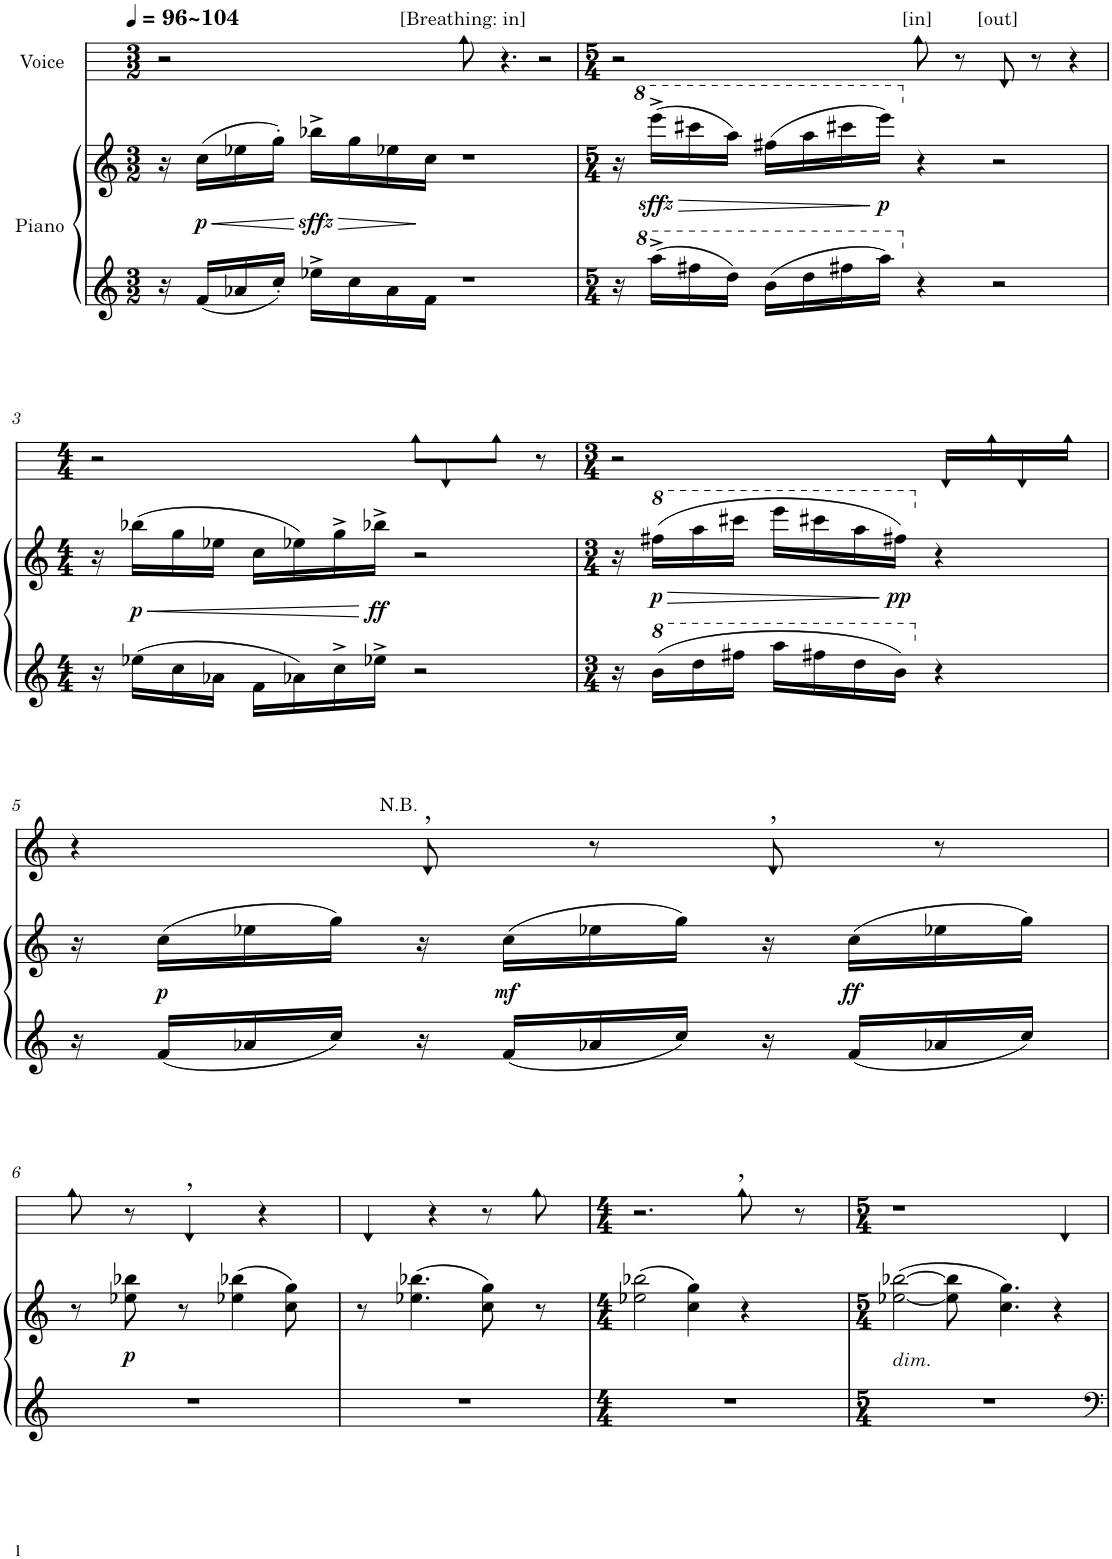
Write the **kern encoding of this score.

**kern	**kern	**dynam	**kern
*part2	*part2	*part2	*part1
*staff3	*staff2	*staff2/3	*staff1
*I"Piano	*	*	*I"Voice
*I'Pno	*	*	*
*clefG2	*clefG2	*	*clefG2
*k[]	*k[]	*	*k[]
*M3/2	*M3/2	*	*M3/2
*MM96	*MM96	*	*MM96
=1	=1	=1	=1
!	!	!	!LO:TX:a:B:t=~104
16r	16r	.	2r
!	!	!LO:HP:b	!
!	!	!LO:DY:n=1:b	!
16f/LL	(16cc\LL	< p	.
16a-X/	16ee-X\	.	.
16cc'/JJ	16gg'\JJ)	.	.
!	!	!LO:HP:n=1:b	!
!	!	!LO:DY:n=2:b	!
16ee-X^\LL	16bb-X^\LL	[ > sffz	.
16cc\	16gg\	.	.
16a-\	16ee-X\	.	.
16f\JJ	16cc\JJ	]	.
!	!	!	!LO:TX:a:t=[Breathing&colon; in]
1r	1r	.	8gg\
.	.	.	4.r
.	.	.	2r
=2	=2	=2	=2
*M5/4	*M5/4	*	*M5/4
16r	16r	.	2r
*8va	*	*	*
!	!	!LO:HP:b	!
!	!	!LO:DY:n=1:b	!
16aaa^\LL	(16eeee^\LL	> sffz	.
*	*8va	*	*
16fff#X\	16cccc#X\	.	.
16ddd\JJ	16aaa\JJ)	.	.
16bb\LL	(16fff#X\LL	.	.
16ddd\	16aaa\	.	.
16fff#X\	16cccc#X\	.	.
!	!	!LO:DY:n=2:b	!
16aaa\JJ	16eeee\JJ)	] p	.
*X8va	*	*	*
*	*X8va	*	*
!	!	!	!LO:TX:a:t=[in]
4r	4r	.	8gg\
.	.	.	8r
!	!	!	!LO:TX:a:t=[out]
2r	2r	.	8d/
.	.	.	8r
.	.	.	4r
!!LO:LB:g=z
=3	=3	=3	=3
*M4/4	*M4/4	*	*M4/4
16r	16r	.	2r
!	!	!LO:HP:b	!
!	!	!LO:DY:n=1:b	!
16ee-X\LL	(16bb-X\LL	< p	.
16cc\	16gg\	.	.
16a-X\JJ	16ee-X\JJ	.	.
16f\LL	16cc\LL	.	.
16a-X\	16ee-X\)	.	.
16cc^\	16gg^\	.	.
!	!	!LO:DY:n=2:b	!
16ee-X^\JJ	16bb-X^\JJ	[ ff	.
2r	2r	.	8gg\L
.	.	.	8d/
.	.	.	8gg\J
.	.	.	8r
=4	=4	=4	=4
*M3/4	*M3/4	*	*M3/4
16r	16r	.	2r
*8va	*	*	*
!	!	!LO:HP:b	!
!	!	!LO:DY:n=1:b	!
16bb\LL	(16fff#X\LL	> p	.
*	*8va	*	*
16ddd\	16aaa\	.	.
16fff#X\JJ	16cccc#X\JJ	.	.
16aaa\LL	16eeee\LL	.	.
16fff#X\	16cccc#X\	.	.
16ddd\	16aaa\	.	.
!	!	!LO:DY:n=2:b	!
16bb\JJ	16fff#X\JJ)	] pp	.
*X8va	*	*	*
*	*X8va	*	*
4r	4r	.	16d/LL
.	.	.	16gg\
.	.	.	16d/
.	.	.	16gg\JJ
!!LO:LB:g=z
=5	=5	=5	=5
16r	16r	.	4r
!	!	!LO:DY:b	!
16f/LL	(16cc\LL	p	.
16a-X/	16ee-X\	.	.
16cc/JJ	16gg\JJ)	.	.
!	!	!	!LO:TX:a:t=,
!	!	!	!LO:TX:a:t=N.B.
16r	16r	.	8d/
!	!	!LO:DY:b	!
16f/LL	(16cc\LL	mf	.
16a-X/	16ee-X\	.	8r
16cc/JJ	16gg\JJ)	.	.
!	!	!	!LO:TX:a:t=,
16r	16r	.	8d/
!	!	!LO:DY:b	!
16f/LL	(16cc\LL	ff	.
16a-X/	16ee-X\	.	8r
16cc/JJ	16gg\JJ)	.	.
!!LO:LB:g=z
=6	=6	=6	=6
2.r	8r	.	8gg\
!	!	!LO:DY:b	!
.	8ee-X\ 8bb-X\	p	8r
!	!	!	!LO:TX:a:t=,
.	8r	.	4d/
.	(4ee-X\ 4bb-X\	.	.
.	.	.	4r
.	8cc\ 8gg\)	.	.
=7	=7	=7	=7
2.r	8r	.	4d/
.	(4.ee-X\ 4.bb-X\	.	.
.	.	.	4r
.	8cc\ 8gg\)	.	8r
.	8r	.	8gg\
=8	=8	=8	=8
*M4/4	*M4/4	*	*M4/4
1r	(2ee-X\ 2bb-X\	.	2.r
.	4cc\ 4gg\)	.	.
!	!	!	!LO:TX:a:t=,
.	4r	.	8gg\
.	.	.	8r
=9	=9	=9	=9
*M5/4	*M5/4	*	*M5/4
!	!LO:TX:b:i:t=dim.	!	!
4%5r	([2ee-X\ [2bb-X\	.	1r
.	8ee-\] 8bb-\]	.	.
.	4.cc\ 4.gg\)	.	.
.	4r	.	4d/
=	=	=	=
*-	*-	*-	*-
